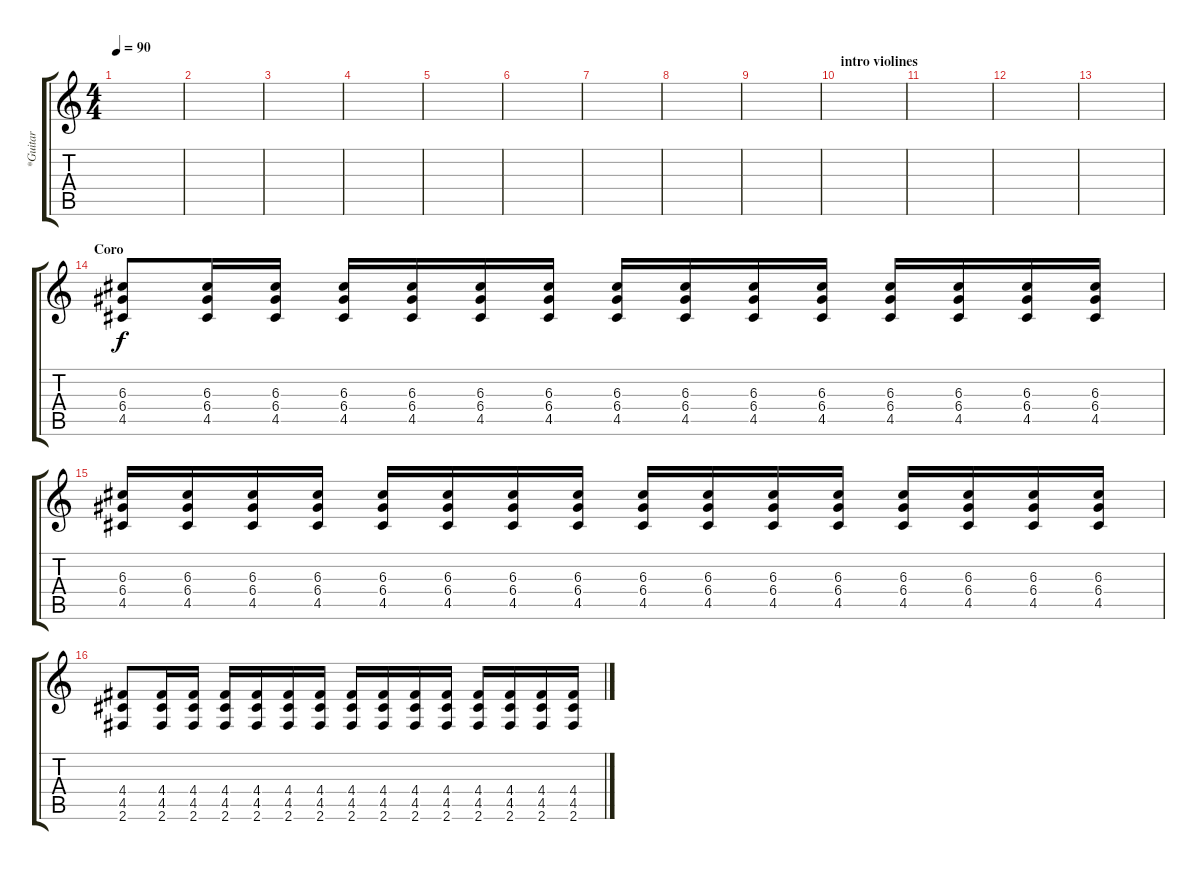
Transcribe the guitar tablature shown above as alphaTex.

\track ("*Guitar" "*Guitar") {instrument distortionguitar}
\staff {score tabs}
\tuning (E4 B3 G3 D3 A2 E2) {hide}
\ts (4 4)
\tempo 90
\clef g2
\ks c
|
|
|
|
|
|
|
|
|
\section ("" "intro violines")
|
|
|
|
\section ("" "Coro")
(6.3 6.4 4.5).8 (6.3 6.4 4.5).16 (6.3 6.4 4.5).16 (6.3 6.4 4.5).16 (6.3 6.4 4.5).16 (6.3 6.4 4.5).16 (6.3 6.4 4.5).16 (6.3 6.4 4.5).16 (6.3 6.4 4.5).16 (6.3 6.4 4.5).16 (6.3 6.4 4.5).16 (6.3 6.4 4.5).16 (6.3 6.4 4.5).16 (6.3 6.4 4.5).16 (6.3 6.4 4.5).16 |
(6.3 6.4 4.5).16 (6.3 6.4 4.5).16 (6.3 6.4 4.5).16 (6.3 6.4 4.5).16 (6.3 6.4 4.5).16 (6.3 6.4 4.5).16 (6.3 6.4 4.5).16 (6.3 6.4 4.5).16 (6.3 6.4 4.5).16 (6.3 6.4 4.5).16 (6.3 6.4 4.5).16 (6.3 6.4 4.5).16 (6.3 6.4 4.5).16 (6.3 6.4 4.5).16 (6.3 6.4 4.5).16 (6.3 6.4 4.5).16 |
(4.4 4.5 2.6).8 (4.4 4.5 2.6).16 (4.4 4.5 2.6).16 (4.4 4.5 2.6).16 (4.4 4.5 2.6).16 (4.4 4.5 2.6).16 (4.4 4.5 2.6).16 (4.4 4.5 2.6).16 (4.4 4.5 2.6).16 (4.4 4.5 2.6).16 (4.4 4.5 2.6).16 (4.4 4.5 2.6).16 (4.4 4.5 2.6).16 (4.4 4.5 2.6).16 (4.4 4.5 2.6).16
